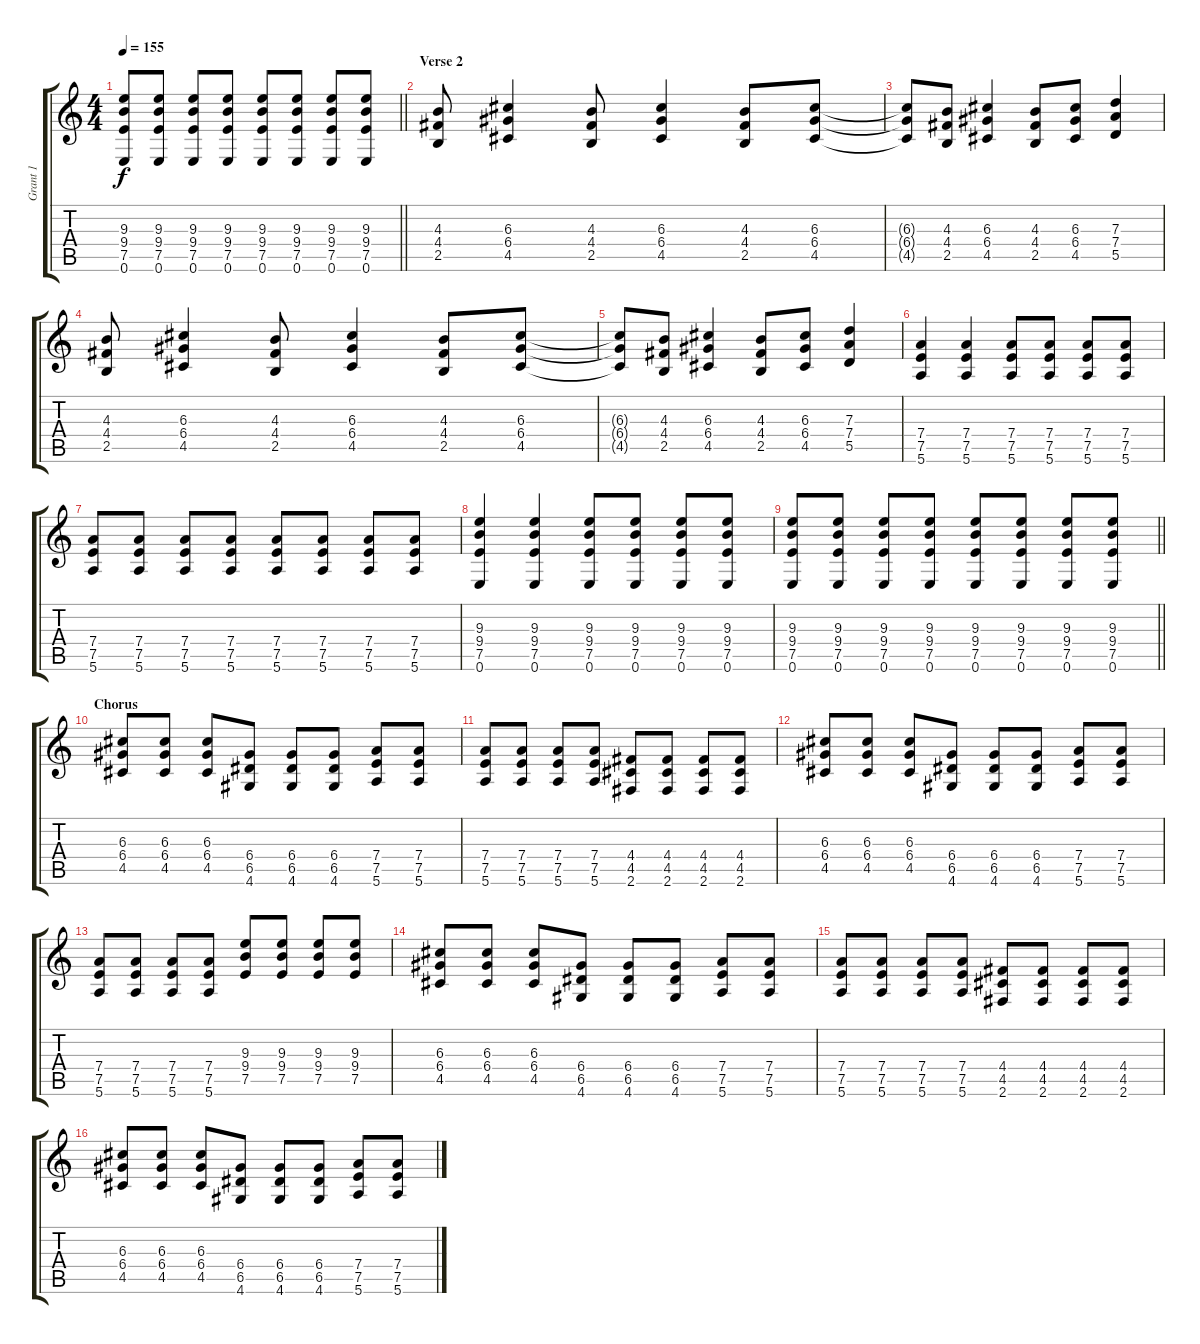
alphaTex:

\track ("Grant 1" "Grant 1") {instrument overdrivenguitar}
\staff {score tabs}
\tuning (E4 B3 G3 D3 A2 E2) {hide}
\ts (4 4)
\tempo 155
\clef g2
\barLineRight lightlight
\ks c
(9.3 9.4 7.5 0.6).8{dy f} (9.3 9.4 7.5 0.6).8 (9.3 9.4 7.5 0.6).8 (9.3 9.4 7.5 0.6).8 (9.3 9.4 7.5 0.6).8 (9.3 9.4 7.5 0.6).8 (9.3 9.4 7.5 0.6).8 (9.3 9.4 7.5 0.6).8 |
\section ("" "Verse 2")
(4.3 4.4 2.5).8 (6.3 6.4 4.5).4 (4.3 4.4 2.5).8 (6.3 6.4 4.5).4 (4.3 4.4 2.5).8 (6.3 6.4 4.5).8 |
(6.3{t} 6.4{t} 4.5{t}).8 (4.3 4.4 2.5).8 (6.3 6.4 4.5).4 (4.3 4.4 2.5).8 (6.3 6.4 4.5).8 (7.3 7.4 5.5).4 |
(4.3 4.4 2.5).8 (6.3 6.4 4.5).4 (4.3 4.4 2.5).8 (6.3 6.4 4.5).4 (4.3 4.4 2.5).8 (6.3 6.4 4.5).8 |
(6.3{t} 6.4{t} 4.5{t}).8 (4.3 4.4 2.5).8 (6.3 6.4 4.5).4 (4.3 4.4 2.5).8 (6.3 6.4 4.5).8 (7.3 7.4 5.5).4 |
(7.4 7.5 5.6).4 (7.4 7.5 5.6).4 (7.4 7.5 5.6).8 (7.4 7.5 5.6).8 (7.4 7.5 5.6).8 (7.4 7.5 5.6).8 |
(7.4 7.5 5.6).8 (7.4 7.5 5.6).8 (7.4 7.5 5.6).8 (7.4 7.5 5.6).8 (7.4 7.5 5.6).8 (7.4 7.5 5.6).8 (7.4 7.5 5.6).8 (7.4 7.5 5.6).8 |
(9.3 9.4 7.5 0.6).4 (9.3 9.4 7.5 0.6).4 (9.3 9.4 7.5 0.6).8 (9.3 9.4 7.5 0.6).8 (9.3 9.4 7.5 0.6).8 (9.3 9.4 7.5 0.6).8 |
\barLineRight lightlight
(9.3 9.4 7.5 0.6).8 (9.3 9.4 7.5 0.6).8 (9.3 9.4 7.5 0.6).8 (9.3 9.4 7.5 0.6).8 (9.3 9.4 7.5 0.6).8 (9.3 9.4 7.5 0.6).8 (9.3 9.4 7.5 0.6).8 (9.3 9.4 7.5 0.6).8 |
\section ("" "Chorus")
(6.3 6.4 4.5).8 (6.3 6.4 4.5).8 (6.3 6.4 4.5).8 (6.4 6.5 4.6).8 (6.4 6.5 4.6).8 (6.4 6.5 4.6).8 (7.4 7.5 5.6).8 (7.4 7.5 5.6).8 |
(7.4 7.5 5.6).8 (7.4 7.5 5.6).8 (7.4 7.5 5.6).8 (7.4 7.5 5.6).8 (4.4 4.5 2.6).8 (4.4 4.5 2.6).8 (4.4 4.5 2.6).8 (4.4 4.5 2.6).8 |
(6.3 6.4 4.5).8 (6.3 6.4 4.5).8 (6.3 6.4 4.5).8 (6.4 6.5 4.6).8 (6.4 6.5 4.6).8 (6.4 6.5 4.6).8 (7.4 7.5 5.6).8 (7.4 7.5 5.6).8 |
(7.4 7.5 5.6).8 (7.4 7.5 5.6).8 (7.4 7.5 5.6).8 (7.4 7.5 5.6).8 (9.3 9.4 7.5).8 (9.3 9.4 7.5).8 (9.3 9.4 7.5).8 (9.3 9.4 7.5).8 |
(6.3 6.4 4.5).8 (6.3 6.4 4.5).8 (6.3 6.4 4.5).8 (6.4 6.5 4.6).8 (6.4 6.5 4.6).8 (6.4 6.5 4.6).8 (7.4 7.5 5.6).8 (7.4 7.5 5.6).8 |
(7.4 7.5 5.6).8 (7.4 7.5 5.6).8 (7.4 7.5 5.6).8 (7.4 7.5 5.6).8 (4.4 4.5 2.6).8 (4.4 4.5 2.6).8 (4.4 4.5 2.6).8 (4.4 4.5 2.6).8 |
(6.3 6.4 4.5).8 (6.3 6.4 4.5).8 (6.3 6.4 4.5).8 (6.4 6.5 4.6).8 (6.4 6.5 4.6).8 (6.4 6.5 4.6).8 (7.4 7.5 5.6).8 (7.4 7.5 5.6).8
